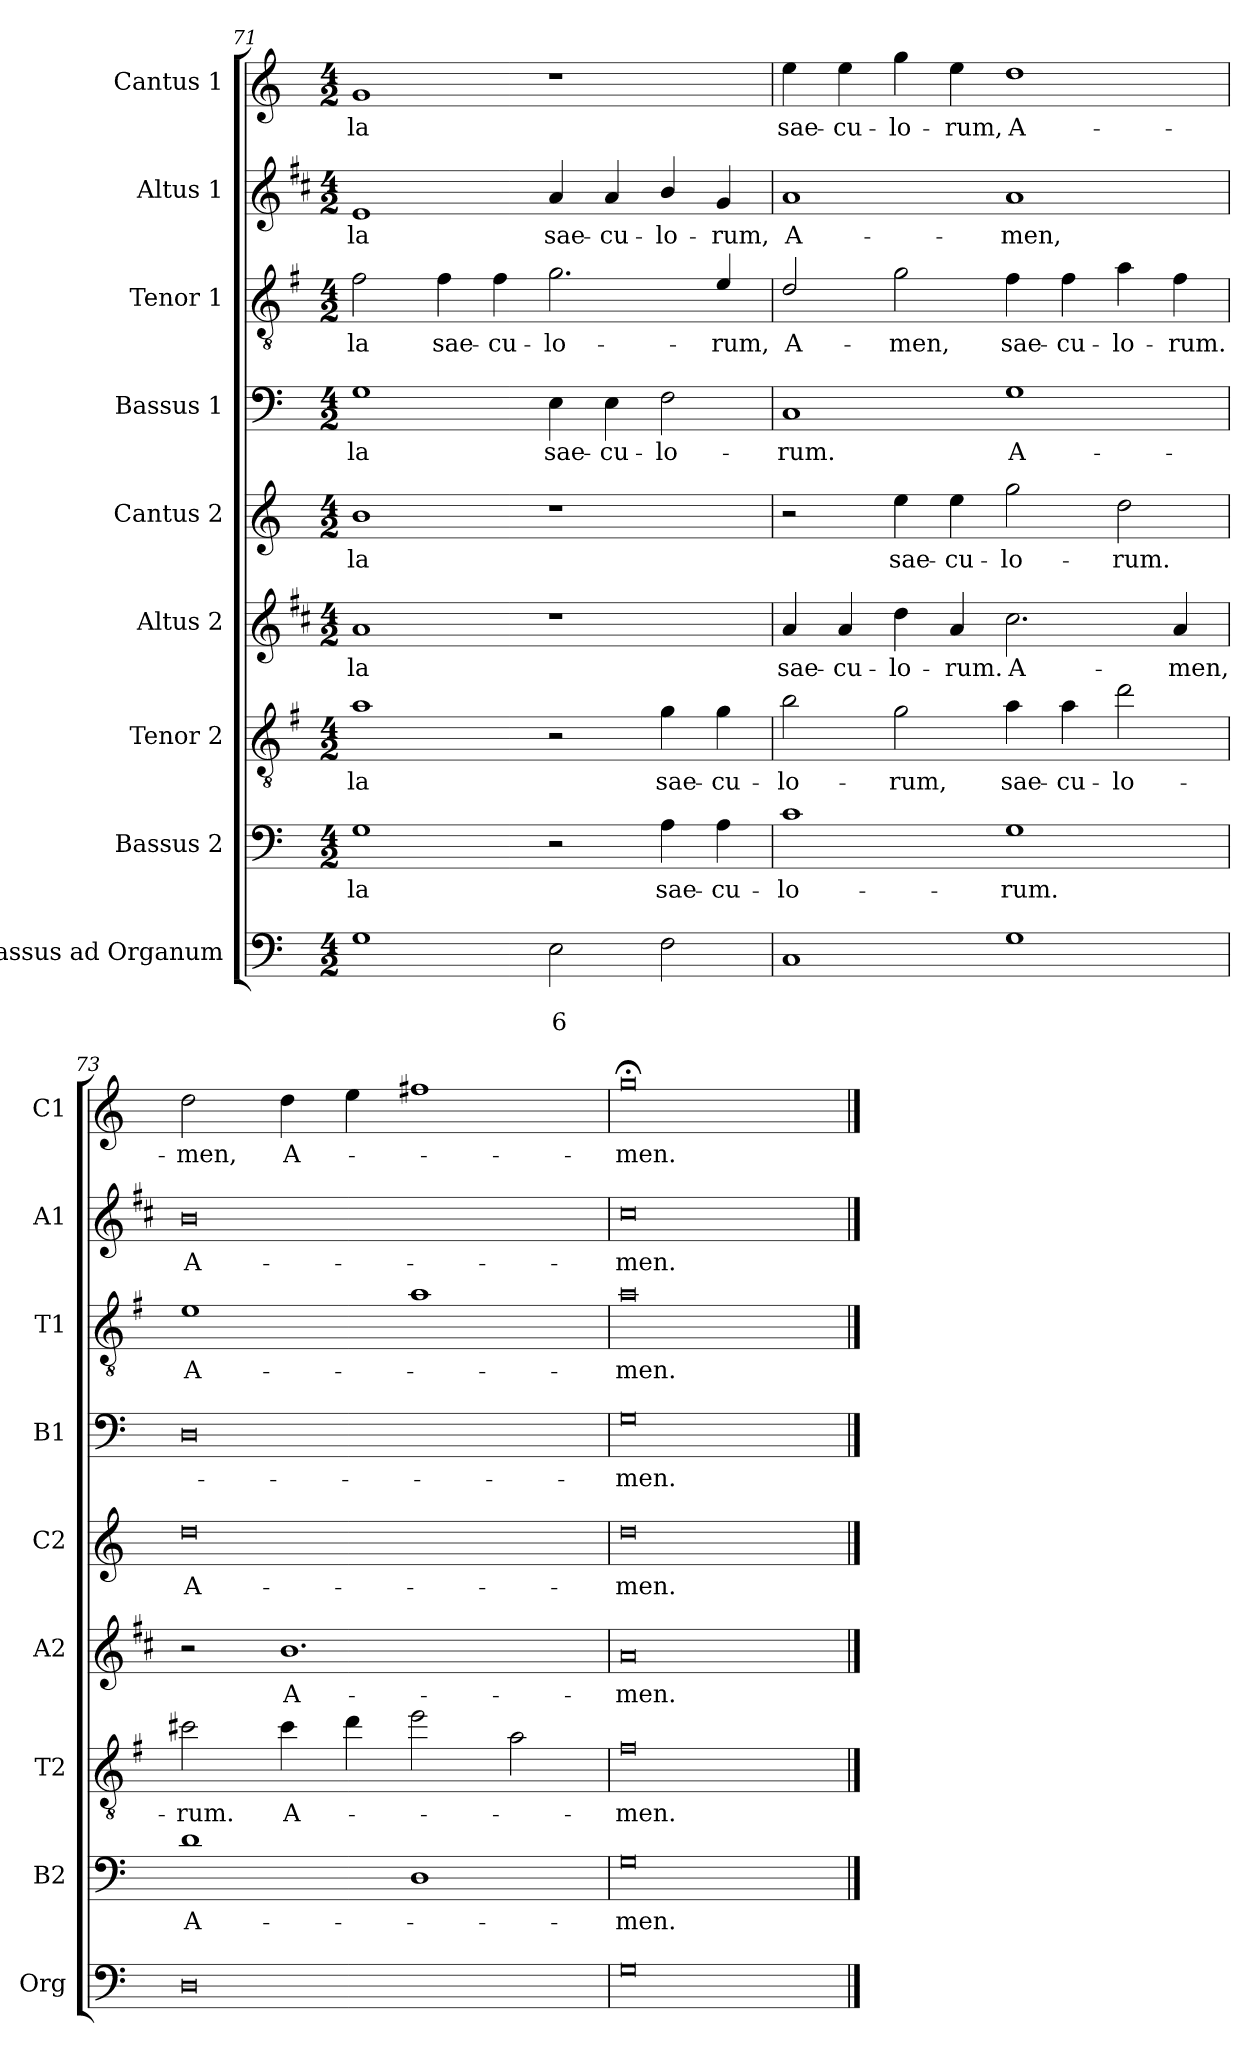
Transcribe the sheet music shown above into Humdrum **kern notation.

**kern	**text	**text	**kern	**text	**kern	**text	**kern	**text	**kern	**text	**kern	**text	**kern	**text	**kern	**text	**kern	**text
*part9	*part9	*part9	*part8	*part8	*part7	*part7	*part6	*part6	*part5	*part5	*part4	*part4	*part3	*part3	*part2	*part2	*part1	*part1
*staff9	*staff9	*staff9	*staff8	*staff8	*staff7	*staff7	*staff6	*staff6	*staff5	*staff5	*staff4	*staff4	*staff3	*staff3	*staff2	*staff2	*staff1	*staff1
*I"Bassus ad Organum	*	*	*I"Bassus 2	*	*I"Tenor 2	*	*I"Altus 2	*	*I"Cantus 2	*	*I"Bassus 1	*	*I"Tenor 1	*	*I"Altus 1	*	*I"Cantus 1	*
*I'Org	*	*	*I'B2	*	*I'T2	*	*I'A2	*	*I'C2	*	*I'B1	*	*I'T1	*	*I'A1	*	*I'C1	*
*clefF4	*	*	*clefF4	*	*clefGv2	*	*clefG2	*	*clefG2	*	*clefF4	*	*clefGv2	*	*clefG2	*	*clefG2	*
*	*	*	*	*	*ITrd4c7	*	*ITrd1c2	*	*	*	*	*	*ITrd4c7	*	*ITrd1c2	*	*	*
*k[]	*	*	*k[]	*	*k[]	*	*k[]	*	*k[]	*	*k[]	*	*k[]	*	*k[]	*	*k[]	*
*C:	*	*	*C:	*	*C:	*	*C:	*	*C:	*	*C:	*	*C:	*	*C:	*	*C:	*
*M4/2	*	*	*M4/2	*	*M4/2	*	*M4/2	*	*M4/2	*	*M4/2	*	*M4/2	*	*M4/2	*	*M4/2	*
=71	=71	=71	=71	=71	=71	=71	=71	=71	=71	=71	=71	=71	=71	=71	=71	=71	=71	=71
!	!	!	!	!LO:LY:b	!	!LO:LY:b	!	!LO:LY:b	!	!LO:LY:b	!	!LO:LY:b	!	!LO:LY:b	!	!LO:LY:b	!	!LO:LY:b
1G	.	.	1G	-la	1d	-la	1g	-la	1b	-la	1G	-la	2B\	-la	1d	-la	1g	-la
!	!	!	!	!	!	!	!	!	!	!	!	!	!	!LO:LY:b	!	!	!	!
.	.	.	.	.	.	.	.	.	.	.	.	.	4B\	sae-	.	.	.	.
!	!	!	!	!	!	!	!	!	!	!	!	!	!	!LO:LY:b	!	!	!	!
.	.	.	.	.	.	.	.	.	.	.	.	.	4B\	-cu-	.	.	.	.
!	!	!LO:LY:b	!	!	!	!	!	!	!	!	!	!LO:LY:b	!	!LO:LY:b	!	!LO:LY:b	!	!
2E\	.	6	2r	.	2r	.	1r	.	1r	.	4E\	sae-	2.c\	-lo-	4g/	sae-	1r	.
!	!	!	!	!	!	!	!	!	!	!	!	!LO:LY:b	!	!	!	!LO:LY:b	!	!
.	.	.	.	.	.	.	.	.	.	.	4E\	-cu-	.	.	4g/	-cu-	.	.
!	!	!	!	!LO:LY:b	!	!LO:LY:b	!	!	!	!	!	!LO:LY:b	!	!	!	!LO:LY:b	!	!
2F\	.	.	4A\	sae-	4c\	sae-	.	.	.	.	2F\	-lo-	.	.	4a/	-lo-	.	.
!	!	!	!	!LO:LY:b	!	!LO:LY:b	!	!	!	!	!	!	!	!LO:LY:b	!	!LO:LY:b	!	!
.	.	.	4A\	-cu-	4c\	-cu-	.	.	.	.	.	.	4A/	-rum,	4f/	-rum,	.	.
=72	=72	=72	=72	=72	=72	=72	=72	=72	=72	=72	=72	=72	=72	=72	=72	=72	=72	=72
!	!	!	!	!LO:LY:b	!	!LO:LY:b	!	!LO:LY:b	!	!	!	!LO:LY:b	!	!LO:LY:b	!	!LO:LY:b	!	!LO:LY:b
1C	.	.	1c	-lo-	2e\	-lo-	4g/	sae-	2r	.	1C	-rum.	2G/	A-	1g	A-	4ee\	sae-
!	!	!	!	!	!	!	!	!LO:LY:b	!	!	!	!	!	!	!	!	!	!LO:LY:b
.	.	.	.	.	.	.	4g/	-cu-	.	.	.	.	.	.	.	.	4ee\	-cu-
!	!	!	!	!	!	!LO:LY:b	!	!LO:LY:b	!	!LO:LY:b	!	!	!	!LO:LY:b	!	!	!	!LO:LY:b
.	.	.	.	.	2c\	-rum,	4cc\	-lo-	4ee\	sae-	.	.	2c\	-men,	.	.	4gg\	-lo-
!	!	!	!	!	!	!	!	!LO:LY:b	!	!LO:LY:b	!	!	!	!	!	!	!	!LO:LY:b
.	.	.	.	.	.	.	4g/	-rum.	4ee\	-cu-	.	.	.	.	.	.	4ee\	-rum,
!	!	!	!	!LO:LY:b	!	!LO:LY:b	!	!LO:LY:b	!	!LO:LY:b	!	!LO:LY:b	!	!LO:LY:b	!	!LO:LY:b	!	!LO:LY:b
1G	.	.	1G	-rum.	4d\	sae-	2.b\	A-	2gg\	-lo-	1G	A-	4B\	sae-	1g	-men,	1dd	A-
!	!	!	!	!	!	!LO:LY:b	!	!	!	!	!	!	!	!LO:LY:b	!	!	!	!
.	.	.	.	.	4d\	-cu-	.	.	.	.	.	.	4B\	-cu-	.	.	.	.
!	!	!	!	!	!	!LO:LY:b	!	!	!	!LO:LY:b	!	!	!	!LO:LY:b	!	!	!	!
.	.	.	.	.	2g\	-lo-	.	.	2dd\	-rum.	.	.	4d\	-lo-	.	.	.	.
!	!	!	!	!	!	!	!	!LO:LY:b	!	!	!	!	!	!LO:LY:b	!	!	!	!
.	.	.	.	.	.	.	4g/	-men,	.	.	.	.	4B\	-rum.	.	.	.	.
=73	=73	=73	=73	=73	=73	=73	=73	=73	=73	=73	=73	=73	=73	=73	=73	=73	=73	=73
!	!	!	!	!LO:LY:b	!	!LO:LY:b	!	!	!	!LO:LY:b	!	!	!	!LO:LY:b	!	!LO:LY:b	!	!LO:LY:b
0D	.	.	1d	A-	2f#X\	-rum.	2r	.	0dd	A-	0D	.	1A	A-	0a	A-	2dd\	-men,
!	!	!	!	!	!	!LO:LY:b	!	!LO:LY:b	!	!	!	!	!	!	!	!	!	!LO:LY:b
.	.	.	.	.	4f#\	A-	1.a	A-	.	.	.	.	.	.	.	.	4dd\	A-
.	.	.	.	.	4g\	.	.	.	.	.	.	.	.	.	.	.	4ee\	.
.	.	.	1D	.	2a\	.	.	.	.	.	.	.	1d	.	.	.	1ff#X	.
.	.	.	.	.	2d\	.	.	.	.	.	.	.	.	.	.	.	.	.
=74	=74	=74	=74	=74	=74	=74	=74	=74	=74	=74	=74	=74	=74	=74	=74	=74	=74	=74
!	!	!	!	!LO:LY:b	!	!LO:LY:b	!	!LO:LY:b	!	!LO:LY:b	!	!LO:LY:b	!	!LO:LY:b	!	!LO:LY:b	!	!LO:LY:b
0G	.	.	0G	-men.	0B	-men.	0g	-men.	0dd	-men.	0G	-men.	0d	-men.	0b	-men.	0gg;<	-men.
==	==	==	==	==	==	==	==	==	==	==	==	==	==	==	==	==	==	==
*-	*-	*-	*-	*-	*-	*-	*-	*-	*-	*-	*-	*-	*-	*-	*-	*-	*-	*-
